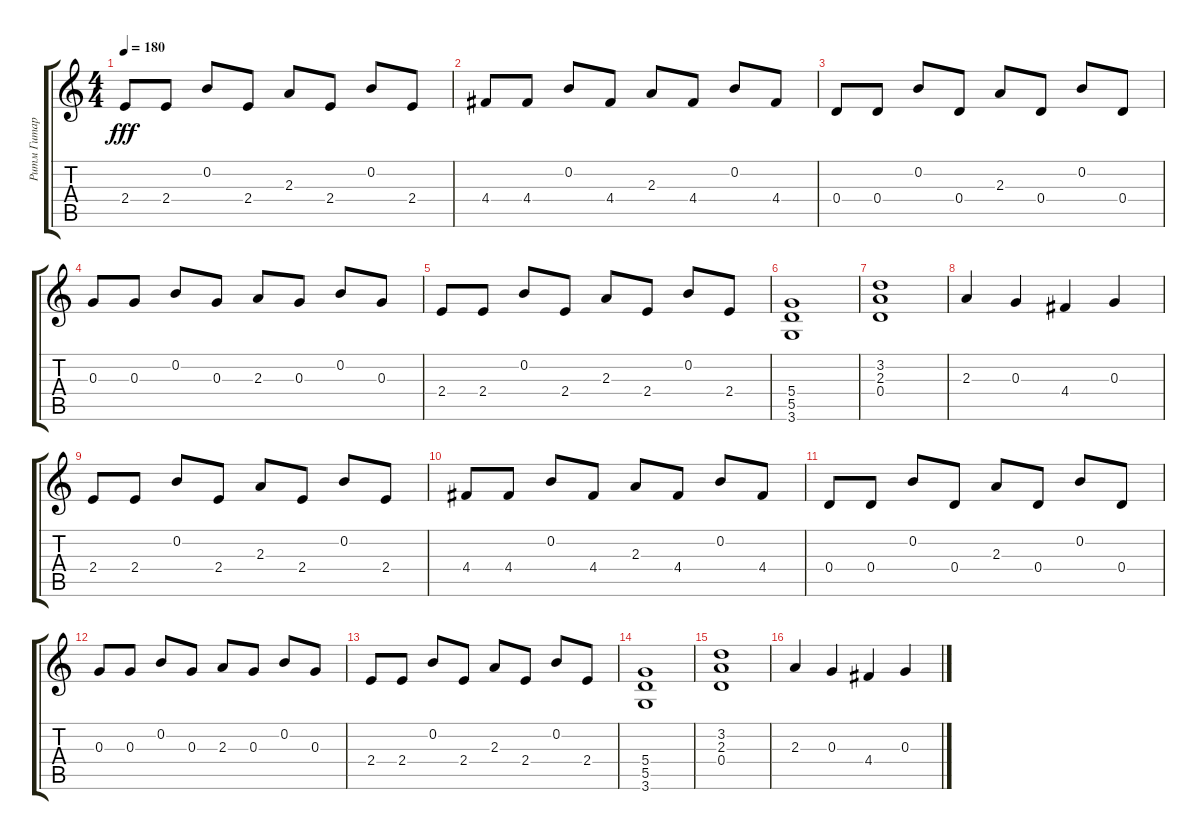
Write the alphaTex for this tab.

\track ("Ритм Гитара" "Ритм Гитар") {instrument distortionguitar}
\staff {score tabs}
\tuning (E4 B3 G3 D3 A2 E2) {hide}
\ts (4 4)
\tempo 180
\clef g2
\ks c
2.4.8{dy fff} 2.4.8 0.2.8 2.4.8 2.3.8 2.4.8 0.2.8 2.4.8 |
4.4.8 4.4.8 0.2.8 4.4.8 2.3.8 4.4.8 0.2.8 4.4.8 |
0.4.8 0.4.8 0.2.8 0.4.8 2.3.8 0.4.8 0.2.8 0.4.8 |
0.3.8 0.3.8 0.2.8 0.3.8 2.3.8 0.3.8 0.2.8 0.3.8 |
2.4.8 2.4.8 0.2.8 2.4.8 2.3.8 2.4.8 0.2.8 2.4.8 |
(5.4 5.5 3.6).1 |
(3.2 2.3 0.4).1 |
2.3.4 0.3.4 4.4.4 0.3.4 |
2.4.8 2.4.8 0.2.8 2.4.8 2.3.8 2.4.8 0.2.8 2.4.8 |
4.4.8 4.4.8 0.2.8 4.4.8 2.3.8 4.4.8 0.2.8 4.4.8 |
0.4.8 0.4.8 0.2.8 0.4.8 2.3.8 0.4.8 0.2.8 0.4.8 |
0.3.8 0.3.8 0.2.8 0.3.8 2.3.8 0.3.8 0.2.8 0.3.8 |
2.4.8 2.4.8 0.2.8 2.4.8 2.3.8 2.4.8 0.2.8 2.4.8 |
(5.4 5.5 3.6).1 |
(3.2 2.3 0.4).1 |
2.3.4 0.3.4 4.4.4 0.3.4
